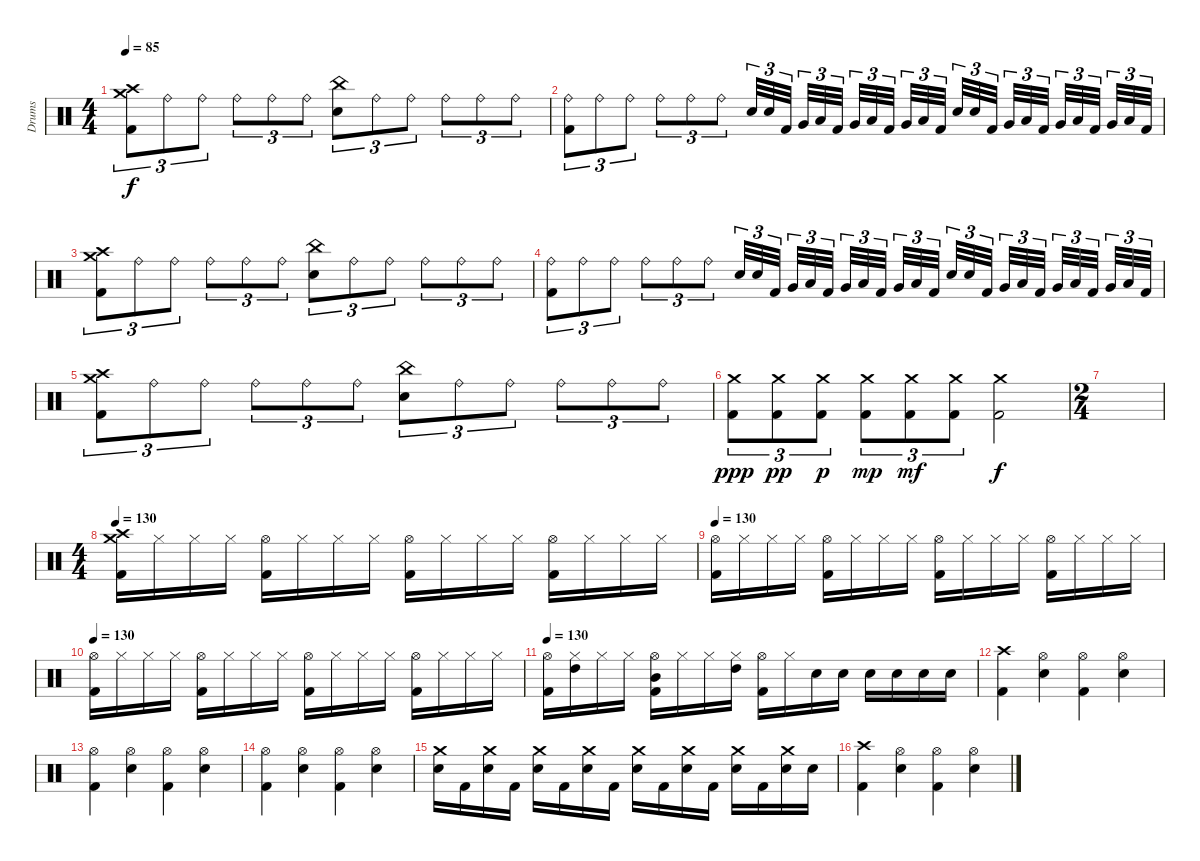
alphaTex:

\track ("Drums" "Drums") {instrument percussion}
\staff {score}
\articulation defaults
\ts (4 4)
\tempo 85
\clef neutral
\ks c
("Crash high (hit)" "Crash medium (hit)" "Kick (hit) 2").8{tu (3 2) dy f} "Ride (bell)".8{tu (3 2)} "Ride (bell)".8{tu (3 2)} "Ride (bell)".8{tu (3 2)} "Ride (bell)".8{tu (3 2)} "Ride (bell)".8{tu (3 2)} ("China (hit)" "Electric Snare (hit)").8{tu (3 2)} "Ride (bell)".8{tu (3 2)} "Ride (bell)".8{tu (3 2)} "Ride (bell)".8{tu (3 2)} "Ride (bell)".8{tu (3 2)} "Ride (bell)".8{tu (3 2)} |
("Ride (bell)" "Kick (hit) 2").8{tu (3 2)} "Ride (bell)".8{tu (3 2)} "Ride (bell)".8{tu (3 2)} "Ride (bell)".8{tu (3 2)} "Ride (bell)".8{tu (3 2)} "Ride (bell)".8{tu (3 2)} "Electric Snare (hit)".32{tu (3 2)} "Electric Snare (hit)".32{tu (3 2)} "Kick (hit) 2".32{tu (3 2) beam splitsecondary} "Very Low Tom (hit)".32{tu (3 2)} "Low Floor Tom (hit)".32{tu (3 2)} "Kick (hit) 2".32{tu (3 2) beam splitsecondary} "Very Low Tom (hit)".32{tu (3 2)} "Low Floor Tom (hit)".32{tu (3 2)} "Kick (hit) 2".32{tu (3 2) beam splitsecondary} "Very Low Tom (hit)".32{tu (3 2)} "Low Floor Tom (hit)".32{tu (3 2)} "Kick (hit) 2".32{tu (3 2)} "Electric Snare (hit)".32{tu (3 2)} "Electric Snare (hit)".32{tu (3 2)} "Kick (hit) 2".32{tu (3 2) beam splitsecondary} "Very Low Tom (hit)".32{tu (3 2)} "Low Floor Tom (hit)".32{tu (3 2)} "Kick (hit) 2".32{tu (3 2) beam splitsecondary} "Very Low Tom (hit)".32{tu (3 2)} "Low Floor Tom (hit)".32{tu (3 2)} "Kick (hit) 2".32{tu (3 2) beam splitsecondary} "Very Low Tom (hit)".32{tu (3 2)} "Low Floor Tom (hit)".32{tu (3 2)} "Kick (hit) 2".32{tu (3 2)} |
("Crash high (hit)" "Crash medium (hit)" "Kick (hit) 2").8{tu (3 2)} "Ride (bell)".8{tu (3 2)} "Ride (bell)".8{tu (3 2)} "Ride (bell)".8{tu (3 2)} "Ride (bell)".8{tu (3 2)} "Ride (bell)".8{tu (3 2)} ("China (hit)" "Electric Snare (hit)").8{tu (3 2)} "Ride (bell)".8{tu (3 2)} "Ride (bell)".8{tu (3 2)} "Ride (bell)".8{tu (3 2)} "Ride (bell)".8{tu (3 2)} "Ride (bell)".8{tu (3 2)} |
("Ride (bell)" "Kick (hit) 2").8{tu (3 2)} "Ride (bell)".8{tu (3 2)} "Ride (bell)".8{tu (3 2)} "Ride (bell)".8{tu (3 2)} "Ride (bell)".8{tu (3 2)} "Ride (bell)".8{tu (3 2)} "Electric Snare (hit)".32{tu (3 2)} "Electric Snare (hit)".32{tu (3 2)} "Kick (hit) 2".32{tu (3 2) beam splitsecondary} "Very Low Tom (hit)".32{tu (3 2)} "Low Floor Tom (hit)".32{tu (3 2)} "Kick (hit) 2".32{tu (3 2) beam splitsecondary} "Very Low Tom (hit)".32{tu (3 2)} "Low Floor Tom (hit)".32{tu (3 2)} "Kick (hit) 2".32{tu (3 2) beam splitsecondary} "Very Low Tom (hit)".32{tu (3 2)} "Low Floor Tom (hit)".32{tu (3 2)} "Kick (hit) 2".32{tu (3 2)} "Electric Snare (hit)".32{tu (3 2)} "Electric Snare (hit)".32{tu (3 2)} "Kick (hit) 2".32{tu (3 2) beam splitsecondary} "Very Low Tom (hit)".32{tu (3 2)} "Low Floor Tom (hit)".32{tu (3 2)} "Kick (hit) 2".32{tu (3 2) beam splitsecondary} "Very Low Tom (hit)".32{tu (3 2)} "Low Floor Tom (hit)".32{tu (3 2)} "Kick (hit) 2".32{tu (3 2) beam splitsecondary} "Very Low Tom (hit)".32{tu (3 2)} "Low Floor Tom (hit)".32{tu (3 2)} "Kick (hit) 2".32{tu (3 2)} |
("Crash high (hit)" "Crash medium (hit)" "Kick (hit) 2").8{tu (3 2)} "Ride (bell)".8{tu (3 2)} "Ride (bell)".8{tu (3 2)} "Ride (bell)".8{tu (3 2)} "Ride (bell)".8{tu (3 2)} "Ride (bell)".8{tu (3 2)} ("China (hit)" "Electric Snare (hit)").8{tu (3 2)} "Ride (bell)".8{tu (3 2)} "Ride (bell)".8{tu (3 2)} "Ride (bell)".8{tu (3 2)} "Ride (bell)".8{tu (3 2)} "Ride (bell)".8{tu (3 2)} |
("Crash medium (hit)" "Kick (hit) 2").8{tu (3 2) dy ppp} ("Crash medium (hit)" "Kick (hit) 2").8{tu (3 2) dy pp} ("Crash medium (hit)" "Kick (hit) 2").8{tu (3 2) dy p} ("Crash medium (hit)" "Kick (hit) 2").8{tu (3 2) dy mp} ("Crash medium (hit)" "Kick (hit) 2").8{tu (3 2) dy mf} ("Crash medium (hit)" "Kick (hit) 2").8{tu (3 2)} ("Crash medium (hit)" "Kick (hit) 2").2{dy f} |
\ts (2 4)
|
\ts (4 4)
\tempo 130
("Crash medium (hit)" "Crash high (hit)" "Kick (hit) 2").16 "Hi-Hat (closed)".16 "Hi-Hat (closed)".16 "Hi-Hat (closed)".16 ("Hi-Hat (open)" "Kick (hit) 2").16 "Hi-Hat (closed)".16 "Hi-Hat (closed)".16 "Hi-Hat (closed)".16 ("Hi-Hat (open)" "Kick (hit) 2").16 "Hi-Hat (closed)".16 "Hi-Hat (closed)".16 "Hi-Hat (closed)".16 ("Hi-Hat (open)" "Kick (hit) 2").16 "Hi-Hat (closed)".16 "Hi-Hat (closed)".16 "Hi-Hat (closed)".16 |
\tempo 130
("Hi-Hat (open)" "Kick (hit) 2").16 "Hi-Hat (closed)".16 "Hi-Hat (closed)".16 "Hi-Hat (closed)".16 ("Hi-Hat (open)" "Kick (hit) 2").16 "Hi-Hat (closed)".16 "Hi-Hat (closed)".16 "Hi-Hat (closed)".16 ("Hi-Hat (open)" "Kick (hit) 2").16 "Hi-Hat (closed)".16 "Hi-Hat (closed)".16 "Hi-Hat (closed)".16 ("Hi-Hat (open)" "Kick (hit) 2").16 "Hi-Hat (closed)".16 "Hi-Hat (closed)".16 "Hi-Hat (closed)".16 |
\tempo 130
("Hi-Hat (open)" "Kick (hit) 2").16 "Hi-Hat (closed)".16 "Hi-Hat (closed)".16 "Hi-Hat (closed)".16 ("Hi-Hat (open)" "Kick (hit) 2").16 "Hi-Hat (closed)".16 "Hi-Hat (closed)".16 "Hi-Hat (closed)".16 ("Hi-Hat (open)" "Kick (hit) 2").16 "Hi-Hat (closed)".16 "Hi-Hat (closed)".16 "Hi-Hat (closed)".16 ("Hi-Hat (open)" "Kick (hit) 2").16 "Hi-Hat (closed)".16 "Hi-Hat (closed)".16 "Hi-Hat (closed)".16 |
\tempo 130
("Hi-Hat (open)" "Kick (hit) 2").16 ("Hi-Hat (closed)" "High Tom (hit)").16 "Hi-Hat (closed)".16 "Hi-Hat (closed)".16 ("Hi-Hat (open)" "Mid Tom (hit)" "Kick (hit) 2").16 "Hi-Hat (closed)".16 "Hi-Hat (closed)".16 ("Hi-Hat (closed)" "High Tom (hit)").16 ("Hi-Hat (open)" "Kick (hit) 2").16 "Hi-Hat (closed)".16 "Electric Snare (hit)".16 "Electric Snare (hit)".16 "Electric Snare (hit)".16 "Electric Snare (hit)".16 "Electric Snare (hit)".16 "Electric Snare (hit)".16 |
("Crash high (hit)" "Kick (hit) 2").4 ("Hi-Hat (open)" "Electric Snare (hit)").4 ("Hi-Hat (open)" "Kick (hit) 2").4 ("Hi-Hat (open)" "Electric Snare (hit)").4 |
("Hi-Hat (open)" "Kick (hit) 2").4 ("Hi-Hat (open)" "Electric Snare (hit)").4 ("Hi-Hat (open)" "Kick (hit) 2").4 ("Hi-Hat (open)" "Electric Snare (hit)").4 |
("Hi-Hat (open)" "Kick (hit) 2").4 ("Hi-Hat (open)" "Electric Snare (hit)").4 ("Hi-Hat (open)" "Kick (hit) 2").4 ("Hi-Hat (open)" "Electric Snare (hit)").4 |
("Crash medium (hit)" "Electric Snare (hit)").16 "Kick (hit) 2".16 ("Crash medium (hit)" "Electric Snare (hit)").16 "Kick (hit) 2".16 ("Crash medium (hit)" "Electric Snare (hit)").16 "Kick (hit) 2".16 ("Crash medium (hit)" "Electric Snare (hit)").16 "Kick (hit) 2".16 ("Crash medium (hit)" "Electric Snare (hit)").16 "Kick (hit) 2".16 ("Crash medium (hit)" "Electric Snare (hit)").16 "Kick (hit) 2".16 ("Crash medium (hit)" "Electric Snare (hit)").16 "Kick (hit) 2".16 ("Crash medium (hit)" "Electric Snare (hit)").16 "Electric Snare (hit)".16 |
("Crash high (hit)" "Kick (hit) 2").4 ("Hi-Hat (open)" "Electric Snare (hit)").4 ("Hi-Hat (open)" "Kick (hit) 2").4 ("Hi-Hat (open)" "Electric Snare (hit)").4
